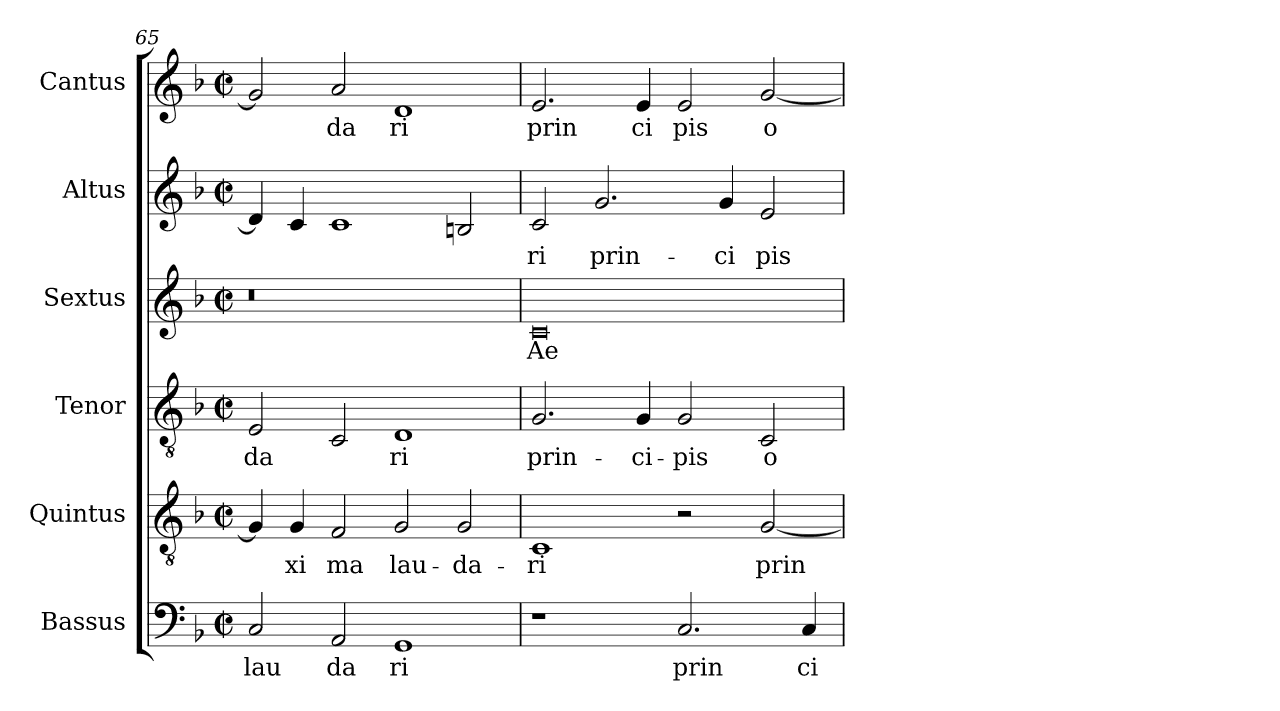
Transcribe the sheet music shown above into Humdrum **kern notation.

**kern	**text	**kern	**text	**kern	**text	**kern	**text	**kern	**text	**kern	**text
*part6	*part6	*part5	*part5	*part4	*part4	*part3	*part3	*part2	*part2	*part1	*part1
*staff6	*staff6	*staff5	*staff5	*staff4	*staff4	*staff3	*staff3	*staff2	*staff2	*staff1	*staff1
*I"Bassus	*	*I"Quintus	*	*I"Tenor	*	*I"Sextus	*	*I"Altus	*	*I"Cantus	*
!!LO:LB:g=z
*clefF4	*	*clefGv2	*	*clefGv2	*	*clefG2	*	*clefG2	*	*clefG2	*
*k[b-]	*	*k[b-]	*	*k[b-]	*	*k[b-]	*	*k[b-]	*	*k[b-]	*
*F:	*	*F:	*	*F:	*	*F:	*	*F:	*	*F:	*
*M2/2	*	*M2/2	*	*M2/2	*	*M2/2	*	*M2/2	*	*M2/2	*
*met(c|)	*	*met(c|)	*	*met(c|)	*	*met(c|)	*	*met(c|)	*	*met(c|)	*
=65	=65	=65	=65	=65	=65	=65	=65	=65	=65	=65	=65
!	!LO:LY:b:cj	!	!LO:LY:b:cj	!	!LO:LY:b:cj	!	!	!	!LO:LY:b:cj	!	!LO:LY:b:cj
2C/	lau	4G/]	.	2E/	da-	0r	.	4d/]	--	2g/]	.
!	!	!	!LO:LY:b:cj	!	!	!	!	!	!LO:LY:b:cj	!	!
.	.	4G/	xi	.	.	.	.	4c/	--	.	.
!	!LO:LY:b:cj	!	!LO:LY:b:cj	!	!LO:LY:b:cj	!	!	!	!LO:LY:b:cj	!	!LO:LY:b:cj
2AA/	da	2F/	ma	2C/	--	.	.	1c	--	2a/	da
!	!LO:LY:b:cj	!	!LO:LY:b:cj	!	!LO:LY:b:cj	!	!	!	!	!	!LO:LY:b:cj
1GG	ri	2G/	lau-	1D	-ri	.	.	.	.	1d	ri
!	!	!	!LO:LY:b:cj	!	!	!	!	!	!LO:LY:b:cj	!	!
.	.	2G/	-da-	.	.	.	.	2B/	--	.	.
=66	=66	=66	=66	=66	=66	=66	=66	=66	=66	=66	=66
!	!	!	!LO:LY:b:cj	!	!LO:LY:b:cj	!	!LO:LY:b:cj	!	!LO:LY:b:cj	!	!LO:LY:b:cj
1r	.	1C	-ri	2.G/	prin-	0c	Ae-	2c/	-ri	2.e/	prin
!	!	!	!	!	!	!	!	!	!LO:LY:b:cj	!	!
.	.	.	.	.	.	.	.	2.g/	prin-	.	.
!	!	!	!	!	!LO:LY:b:cj	!	!	!	!	!	!LO:LY:b:cj
.	.	.	.	4G/	-ci-	.	.	.	.	4e/	ci
!	!LO:LY:b:cj	!	!	!	!LO:LY:b:cj	!	!	!	!	!	!LO:LY:b:cj
2.C/	prin	2r	.	2G/	-pis	.	.	.	.	2e/	pis
!	!	!	!	!	!	!	!	!	!LO:LY:b:cj	!	!
.	.	.	.	.	.	.	.	4g/	-ci	.	.
!	!	!	!LO:LY:b:cj	!	!LO:LY:b:cj	!	!	!	!LO:LY:b:cj	!	!LO:LY:b:cj
.	.	[<2G/	prin-	2C/	o-	.	.	2e/	pis	[<2g/	o
!	!LO:LY:b:cj	!	!	!	!	!	!	!	!	!	!
4C/	ci	.	.	.	.	.	.	.	.	.	.
=	=	=	=	=	=	=	=	=	=	=	=
*-	*-	*-	*-	*-	*-	*-	*-	*-	*-	*-	*-
